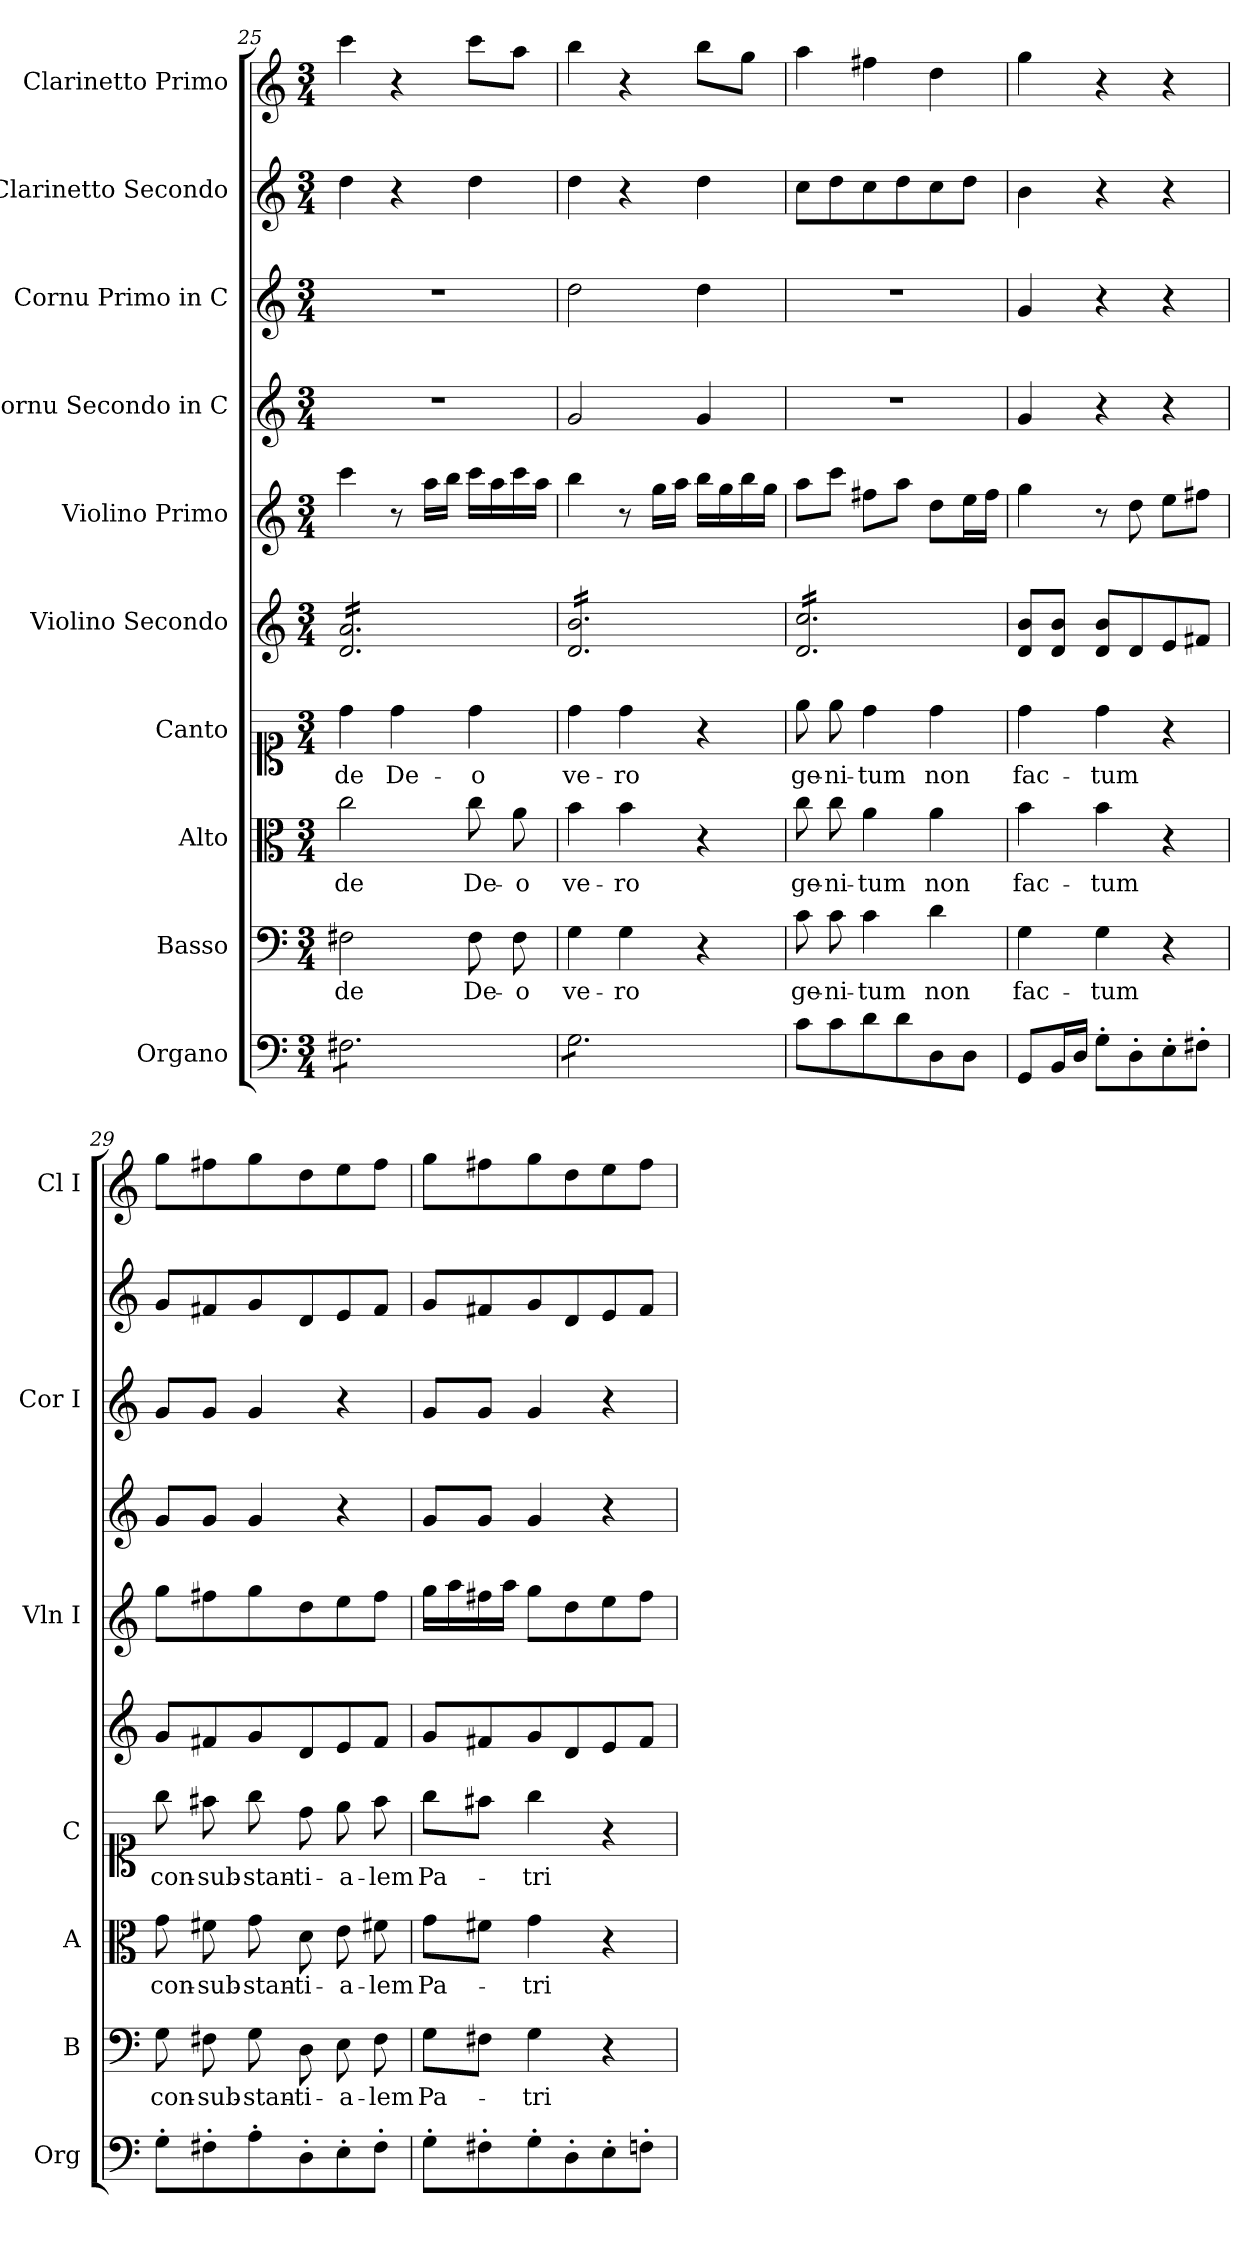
**kern	**kern	**text	**kern	**text	**kern	**text	**kern	**kern	**kern	**kern	**kern	**kern
*part10	*part9	*part9	*part8	*part8	*part7	*part7	*part6	*part5	*part4	*part3	*part2	*part1
*staff10	*staff9	*staff9	*staff8	*staff8	*staff7	*staff7	*staff6	*staff5	*staff4	*staff3	*staff2	*staff1
*I"Organo	*I"Basso	*	*I"Alto	*	*I"Canto	*	*I"Violino Secondo	*I"Violino Primo	*I"Cornu Secondo in C	*I"Cornu Primo in C	*I"Clarinetto Secondo	*I"Clarinetto Primo
*I'Org	*I'B	*	*I'A	*	*I'C	*	*	*I'Vln I	*	*I'Cor I	*	*I'Cl I
*clefF4	*clefF4	*	*clefC3	*	*clefC1	*	*clefG2	*clefG2	*clefG2	*clefG2	*clefG2	*clefG2
*k[]	*k[]	*	*k[]	*	*k[]	*	*k[]	*k[]	*k[]	*k[]	*k[]	*k[]
*C:	*C:	*	*C:	*	*C:	*	*C:	*C:	*C:	*C:	*C:	*C:
*M3/4	*M3/4	*	*M3/4	*	*M3/4	*	*M3/4	*M3/4	*M3/4	*M3/4	*M3/4	*M3/4
=25	=25	=25	=25	=25	=25	=25	=25	=25	=25	=25	=25	=25
*tremolo	*	*	*	*	*	*	*	*	*	*	*	*
*	*	*	*	*	*	*	*tremolo	*	*	*	*	*
8F#XL	2F#X	de	2cc	de	4dd	de	16d 16aLL	4ccc	2.r	2.r	4dd	4ccc
.	.	.	.	.	.	.	16d 16a	.	.	.	.	.
8F#X	.	.	.	.	.	.	16d 16a	.	.	.	.	.
.	.	.	.	.	.	.	16d 16a	.	.	.	.	.
8F#X	.	.	.	.	4dd	De-	16d 16a	8r	.	.	4r	4r
.	.	.	.	.	.	.	16d 16a	.	.	.	.	.
8F#X	.	.	.	.	.	.	16d 16a	16aaLL	.	.	.	.
.	.	.	.	.	.	.	16d 16a	16bbJJ	.	.	.	.
8F#X	8F#	De-	8cc	De-	4dd	-o	16d 16a	16cccLL	.	.	4dd	8cccL
.	.	.	.	.	.	.	16d 16a	16aa	.	.	.	.
8F#XJ	8F#	-o	8a	-o	.	.	16d 16a	16ccc	.	.	.	8aaJ
.	.	.	.	.	.	.	16d 16aJJ	16aaJJ	.	.	.	.
=26	=26	=26	=26	=26	=26	=26	=26	=26	=26	=26	=26	=26
8GL	4G	ve-	4b	ve-	4dd	ve-	16d 16bLL	4bb	2g	2dd	4dd	4bb
.	.	.	.	.	.	.	16d 16b	.	.	.	.	.
8G	.	.	.	.	.	.	16d 16b	.	.	.	.	.
.	.	.	.	.	.	.	16d 16b	.	.	.	.	.
8G	4G	-ro	4b	-ro	4dd	-ro	16d 16b	8r	.	.	4r	4r
.	.	.	.	.	.	.	16d 16b	.	.	.	.	.
8G	.	.	.	.	.	.	16d 16b	16ggLL	.	.	.	.
.	.	.	.	.	.	.	16d 16b	16aaJJ	.	.	.	.
8G	4r	.	4r	.	4r	.	16d 16b	16bbLL	4g	4dd	4dd	8bbL
.	.	.	.	.	.	.	16d 16b	16gg	.	.	.	.
8GJ	.	.	.	.	.	.	16d 16b	16bb	.	.	.	8ggJ
*Xtremolo	*	*	*	*	*	*	*	*	*	*	*	*
.	.	.	.	.	.	.	16d 16bJJ	16ggJJ	.	.	.	.
=27	=27	=27	=27	=27	=27	=27	=27	=27	=27	=27	=27	=27
8c\L	8c	ge-	8cc	ge-	8ee	ge-	16d 16ccLL	8aaL	2.r	2.r	8ccL	4aa
.	.	.	.	.	.	.	16d 16cc	.	.	.	.	.
8c\	8c	-ni-	8cc	-ni-	8ee	-ni-	16d 16cc	8cccJ	.	.	8dd	.
.	.	.	.	.	.	.	16d 16cc	.	.	.	.	.
8d/	4c	-tum	4a	-tum	4dd	-tum	16d 16cc	8ff#XL	.	.	8cc	4ff#X
.	.	.	.	.	.	.	16d 16cc	.	.	.	.	.
8d/	.	.	.	.	.	.	16d 16cc	8aaJ	.	.	8dd	.
.	.	.	.	.	.	.	16d 16cc	.	.	.	.	.
8D\	4d	non	4a	non	4dd	non	16d 16cc	8ddL	.	.	8cc	4dd
.	.	.	.	.	.	.	16d 16cc	.	.	.	.	.
8D\J	.	.	.	.	.	.	16d 16cc	16eeL	.	.	8ddJ	.
.	.	.	.	.	.	.	16d 16ccJJ	16ff#JJ	.	.	.	.
*	*	*	*	*	*	*	*Xtremolo	*	*	*	*	*
=28	=28	=28	=28	=28	=28	=28	=28	=28	=28	=28	=28	=28
8GGL	4G	fac-	4b	fac-	4dd	fac-	8d 8bL	4gg	4g	4g	4b	4gg
16BBL	.	.	.	.	.	.	8d 8bJ	.	.	.	.	.
16DJJ	.	.	.	.	.	.	.	.	.	.	.	.
8G'L	4G	-tum	4b	-tum	4dd	-tum	8d 8bL	8r	4r	4r	4r	4r
8D'	.	.	.	.	.	.	8d	8dd	.	.	.	.
8E'	4r	.	4r	.	4r	.	8e	8eeL	4r	4r	4r	4r
8F#X'J	.	.	.	.	.	.	8f#XJ	8ff#XJ	.	.	.	.
=29	=29	=29	=29	=29	=29	=29	=29	=29	=29	=29	=29	=29
8G'L	8G	con-	8g	con-	8gg	con-	8gL	8ggL	8gL	8gL	8gL	8ggL
8F#X'	8F#X	-sub-	8f#X	-sub-	8ff#X	-sub-	8f#X	8ff#X	8gJ	8gJ	8f#X	8ff#X
8A'	8G	-stan-	8g	-stan-	8gg	-stan-	8g	8gg	4g	4g	8g	8gg
8D'	8D	-ti-	8d	-ti-	8dd	-ti-	8d	8dd	.	.	8d	8dd
8E'	8E	-a-	8e	-a-	8ee	-a-	8e	8ee	4r	4r	8e	8ee
8F#'J	8F#	-lem	8f#X	-lem	8ff#	-lem	8f#J	8ff#J	.	.	8f#J	8ff#J
=30	=30	=30	=30	=30	=30	=30	=30	=30	=30	=30	=30	=30
8G'L	8GL	Pa-	8gL	Pa-	8ggL	Pa-	8gL	16ggLL	8gL	8gL	8gL	8ggL
.	.	.	.	.	.	.	.	16aa	.	.	.	.
8F#X'	8F#XJ	.	8f#XJ	.	8ff#XJ	.	8f#X	16ff#X	8gJ	8gJ	8f#X	8ff#X
.	.	.	.	.	.	.	.	16aaJJ	.	.	.	.
8G'	4G	-tri	4g	-tri	4gg	-tri	8g	8ggL	4g	4g	8g	8gg
8D'	.	.	.	.	.	.	8d	8dd	.	.	8d	8dd
8E'	4r	.	4r	.	4r	.	8e	8ee	4r	4r	8e	8ee
8Fn'J	.	.	.	.	.	.	8f#J	8ff#J	.	.	8f#J	8ff#J
=	=	=	=	=	=	=	=	=	=	=	=	=
*-	*-	*-	*-	*-	*-	*-	*-	*-	*-	*-	*-	*-
